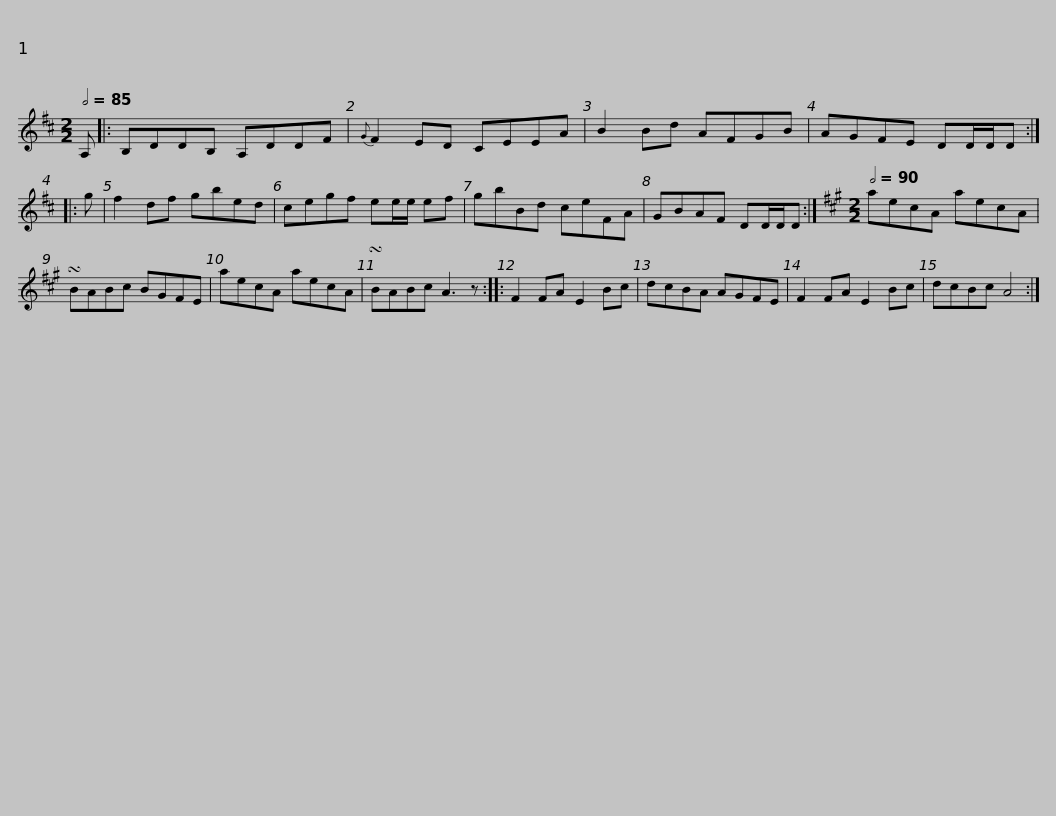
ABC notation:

X:1
L:1/8
Q:1/2=85
M:2/2
I:linebreak $
K:D
V:1 treble
V:1
 A, |: B,DDB, A,DDF |{G} F2 ED CEEA | B2 Bd AFGB | AGFE DD/D/D :: %5
 g |$ f2 df gbed | cegf ee/e/ ef | gbBd ceFA | GBAF DD/D/D :| %10
[K:A][M:2/2][Q:1/2=90] aecA aecA |$ !turn!BABc BGFE | aecA aecA | !turn!BABc A3 z :: F2 FA E2 Bc | %15
 dcBA AGFE | F2 FA E2 Bc |$ dcBc A4 :| %18
